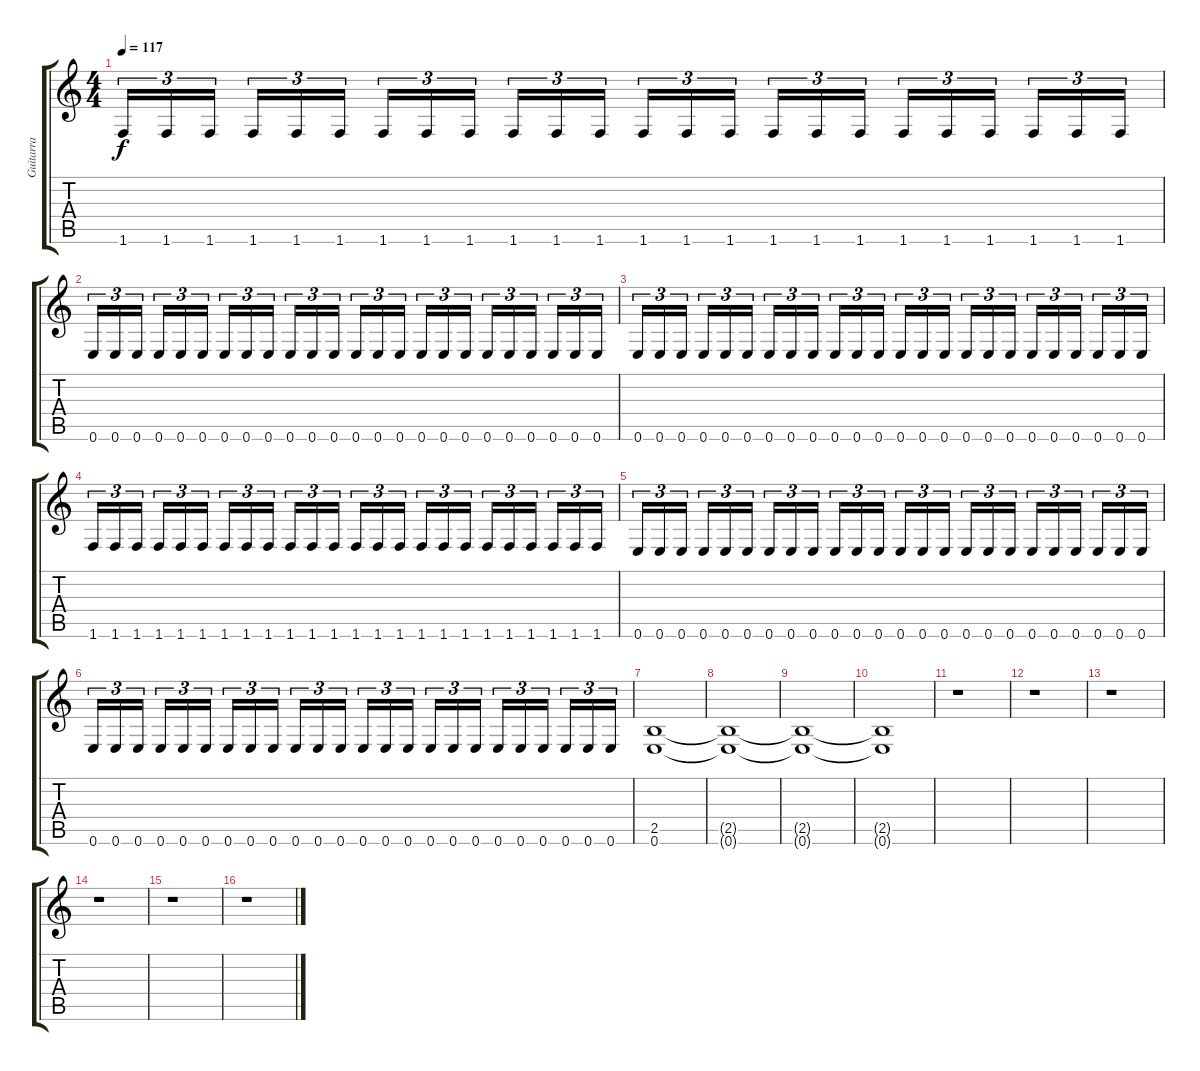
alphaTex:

\track ("Guitarra" "Guitarra") {instrument distortionguitar}
\staff {score tabs}
\tuning (E4 B3 G3 D3 A2 E2) {hide}
\ts (4 4)
\tempo 117
\clef g2
\ks c
1.6.16{tu (3 2) dy f} 1.6.16{tu (3 2)} 1.6.16{tu (3 2)} 1.6.16{tu (3 2)} 1.6.16{tu (3 2)} 1.6.16{tu (3 2)} 1.6.16{tu (3 2)} 1.6.16{tu (3 2)} 1.6.16{tu (3 2)} 1.6.16{tu (3 2)} 1.6.16{tu (3 2)} 1.6.16{tu (3 2)} 1.6.16{tu (3 2)} 1.6.16{tu (3 2)} 1.6.16{tu (3 2)} 1.6.16{tu (3 2)} 1.6.16{tu (3 2)} 1.6.16{tu (3 2)} 1.6.16{tu (3 2)} 1.6.16{tu (3 2)} 1.6.16{tu (3 2)} 1.6.16{tu (3 2)} 1.6.16{tu (3 2)} 1.6.16{tu (3 2)} |
0.6.16{tu (3 2)} 0.6.16{tu (3 2)} 0.6.16{tu (3 2)} 0.6.16{tu (3 2)} 0.6.16{tu (3 2)} 0.6.16{tu (3 2)} 0.6.16{tu (3 2)} 0.6.16{tu (3 2)} 0.6.16{tu (3 2)} 0.6.16{tu (3 2)} 0.6.16{tu (3 2)} 0.6.16{tu (3 2)} 0.6.16{tu (3 2)} 0.6.16{tu (3 2)} 0.6.16{tu (3 2)} 0.6.16{tu (3 2)} 0.6.16{tu (3 2)} 0.6.16{tu (3 2)} 0.6.16{tu (3 2)} 0.6.16{tu (3 2)} 0.6.16{tu (3 2)} 0.6.16{tu (3 2)} 0.6.16{tu (3 2)} 0.6.16{tu (3 2)} |
0.6.16{tu (3 2)} 0.6.16{tu (3 2)} 0.6.16{tu (3 2)} 0.6.16{tu (3 2)} 0.6.16{tu (3 2)} 0.6.16{tu (3 2)} 0.6.16{tu (3 2)} 0.6.16{tu (3 2)} 0.6.16{tu (3 2)} 0.6.16{tu (3 2)} 0.6.16{tu (3 2)} 0.6.16{tu (3 2)} 0.6.16{tu (3 2)} 0.6.16{tu (3 2)} 0.6.16{tu (3 2)} 0.6.16{tu (3 2)} 0.6.16{tu (3 2)} 0.6.16{tu (3 2)} 0.6.16{tu (3 2)} 0.6.16{tu (3 2)} 0.6.16{tu (3 2)} 0.6.16{tu (3 2)} 0.6.16{tu (3 2)} 0.6.16{tu (3 2)} |
1.6.16{tu (3 2)} 1.6.16{tu (3 2)} 1.6.16{tu (3 2)} 1.6.16{tu (3 2)} 1.6.16{tu (3 2)} 1.6.16{tu (3 2)} 1.6.16{tu (3 2)} 1.6.16{tu (3 2)} 1.6.16{tu (3 2)} 1.6.16{tu (3 2)} 1.6.16{tu (3 2)} 1.6.16{tu (3 2)} 1.6.16{tu (3 2)} 1.6.16{tu (3 2)} 1.6.16{tu (3 2)} 1.6.16{tu (3 2)} 1.6.16{tu (3 2)} 1.6.16{tu (3 2)} 1.6.16{tu (3 2)} 1.6.16{tu (3 2)} 1.6.16{tu (3 2)} 1.6.16{tu (3 2)} 1.6.16{tu (3 2)} 1.6.16{tu (3 2)} |
0.6.16{tu (3 2)} 0.6.16{tu (3 2)} 0.6.16{tu (3 2)} 0.6.16{tu (3 2)} 0.6.16{tu (3 2)} 0.6.16{tu (3 2)} 0.6.16{tu (3 2)} 0.6.16{tu (3 2)} 0.6.16{tu (3 2)} 0.6.16{tu (3 2)} 0.6.16{tu (3 2)} 0.6.16{tu (3 2)} 0.6.16{tu (3 2)} 0.6.16{tu (3 2)} 0.6.16{tu (3 2)} 0.6.16{tu (3 2)} 0.6.16{tu (3 2)} 0.6.16{tu (3 2)} 0.6.16{tu (3 2)} 0.6.16{tu (3 2)} 0.6.16{tu (3 2)} 0.6.16{tu (3 2)} 0.6.16{tu (3 2)} 0.6.16{tu (3 2)} |
0.6.16{tu (3 2)} 0.6.16{tu (3 2)} 0.6.16{tu (3 2)} 0.6.16{tu (3 2)} 0.6.16{tu (3 2)} 0.6.16{tu (3 2)} 0.6.16{tu (3 2)} 0.6.16{tu (3 2)} 0.6.16{tu (3 2)} 0.6.16{tu (3 2)} 0.6.16{tu (3 2)} 0.6.16{tu (3 2)} 0.6.16{tu (3 2)} 0.6.16{tu (3 2)} 0.6.16{tu (3 2)} 0.6.16{tu (3 2)} 0.6.16{tu (3 2)} 0.6.16{tu (3 2)} 0.6.16{tu (3 2)} 0.6.16{tu (3 2)} 0.6.16{tu (3 2)} 0.6.16{tu (3 2)} 0.6.16{tu (3 2)} 0.6.16{tu (3 2)} |
(2.5 0.6).1{volume 0} |
(2.5{t} 0.6{t}).1 |
(2.5{t} 0.6{t}).1 |
(2.5{t} 0.6{t}).1 |
r.1 |
r.1 |
r.1 |
r.1 |
r.1 |
r.1
